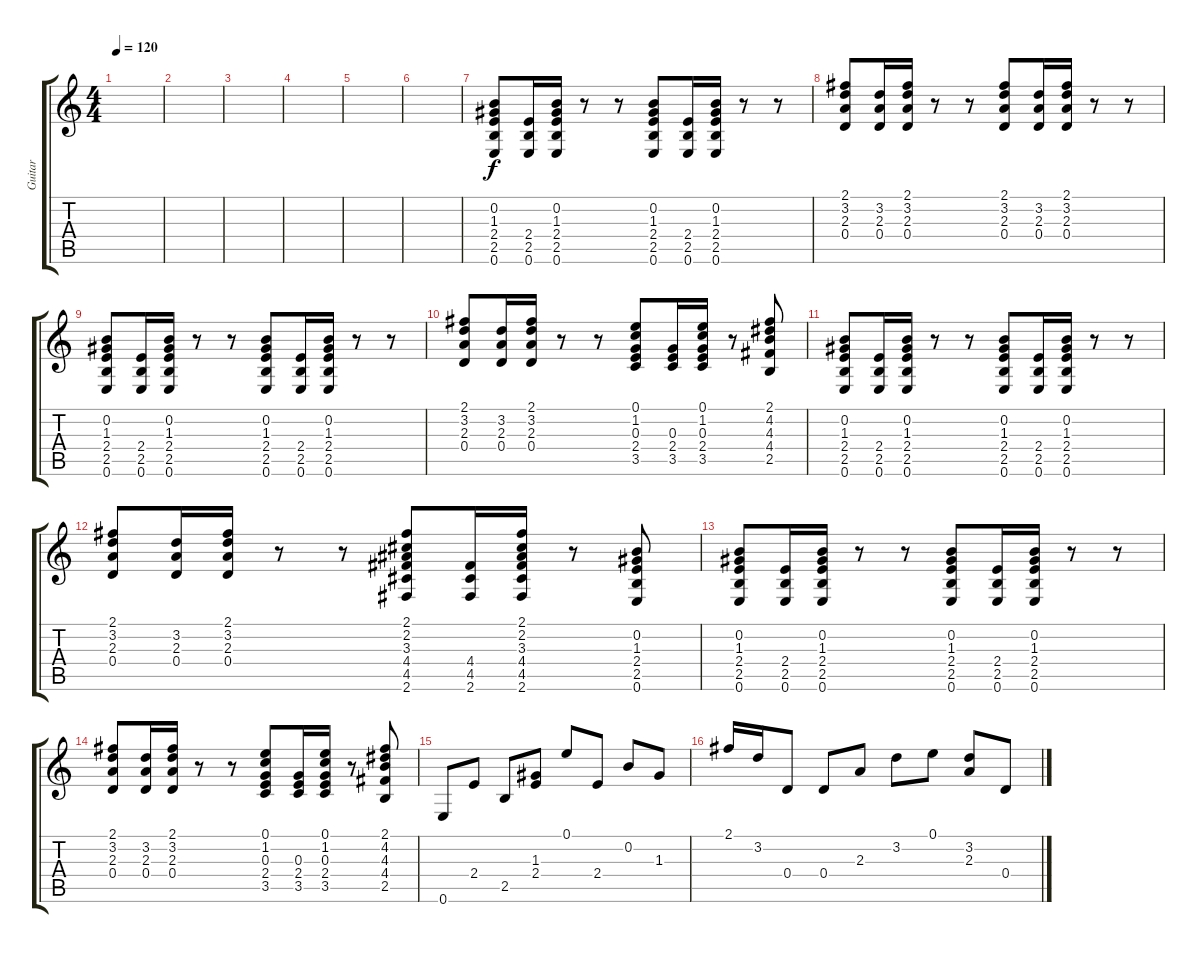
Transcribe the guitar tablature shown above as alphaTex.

\track ("Guitar" "Guitar") {instrument acousticguitarsteel}
\staff {score tabs}
\tuning (E4 B3 G3 D3 A2 E2) {hide}
\ts (4 4)
\tempo 120
\clef g2
\ks c
|
|
|
|
|
|
(0.2 1.3 2.4 2.5 0.6).8 (2.4 2.5 0.6).16 (0.2 1.3 2.4 2.5 0.6).16 r.8 r.8 (0.2 1.3 2.4 2.5 0.6).8 (2.4 2.5 0.6).16 (0.2 1.3 2.4 2.5 0.6).16 r.8 r.8 |
(2.1 3.2 2.3 0.4).8 (3.2 2.3 0.4).16 (2.1 3.2 2.3 0.4).16 r.8 r.8 (2.1 3.2 2.3 0.4).8 (3.2 2.3 0.4).16 (2.1 3.2 2.3 0.4).16 r.8 r.8 |
(0.2 1.3 2.4 2.5 0.6).8 (2.4 2.5 0.6).16 (0.2 1.3 2.4 2.5 0.6).16 r.8 r.8 (0.2 1.3 2.4 2.5 0.6).8 (2.4 2.5 0.6).16 (0.2 1.3 2.4 2.5 0.6).16 r.8 r.8 |
(2.1 3.2 2.3 0.4).8 (3.2 2.3 0.4).16 (2.1 3.2 2.3 0.4).16 r.8 r.8 (0.1 1.2 0.3 2.4 3.5).8 (0.3 2.4 3.5).16 (0.1 1.2 0.3 2.4 3.5).16 r.8 (2.1 4.2 4.3 4.4 2.5).8 |
(0.2 1.3 2.4 2.5 0.6).8 (2.4 2.5 0.6).16 (0.2 1.3 2.4 2.5 0.6).16 r.8 r.8 (0.2 1.3 2.4 2.5 0.6).8 (2.4 2.5 0.6).16 (0.2 1.3 2.4 2.5 0.6).16 r.8 r.8 |
(2.1 3.2 2.3 0.4).8 (3.2 2.3 0.4).16 (2.1 3.2 2.3 0.4).16 r.8 r.8 (2.1 2.2 3.3 4.4 4.5 2.6).8 (4.4 4.5 2.6).16 (2.1 2.2 3.3 4.4 4.5 2.6).16 r.8 (0.2 1.3 2.4 2.5 0.6).8 |
(0.2 1.3 2.4 2.5 0.6).8 (2.4 2.5 0.6).16 (0.2 1.3 2.4 2.5 0.6).16 r.8 r.8 (0.2 1.3 2.4 2.5 0.6).8 (2.4 2.5 0.6).16 (0.2 1.3 2.4 2.5 0.6).16 r.8 r.8 |
(2.1 3.2 2.3 0.4).8 (3.2 2.3 0.4).16 (2.1 3.2 2.3 0.4).16 r.8 r.8 (0.1 1.2 0.3 2.4 3.5).8 (0.3 2.4 3.5).16 (0.1 1.2 0.3 2.4 3.5).16 r.8 (2.1 4.2 4.3 4.4 2.5).8 |
0.6.8 2.4.8 2.5.8 (1.3 2.4).8 0.1.8 2.4.8 0.2.8 1.3.8 |
2.1.16 3.2.16 0.4.8 0.4.8 2.3.8 3.2.8 0.1.8 (3.2 2.3).8 0.4.8
